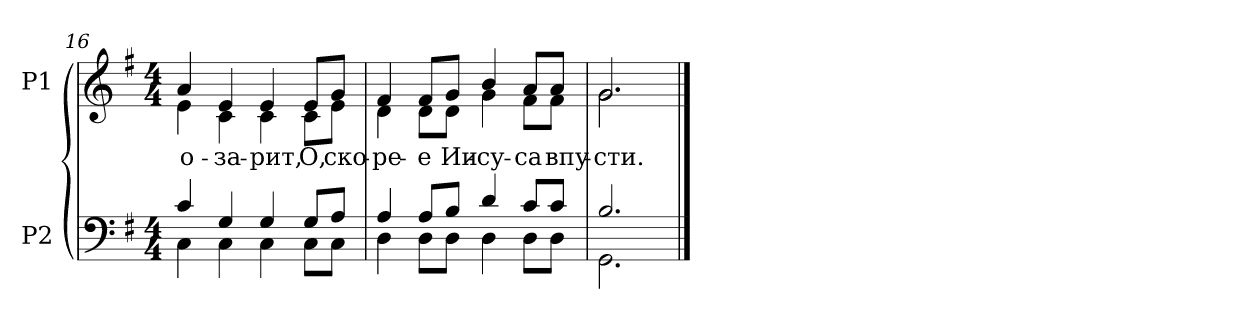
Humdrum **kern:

**kern	**kern	**text
*part2	*part1	*part1
*staff2	*staff1	*staff1
*I"P2	*I"P1	*
*clefF4	*clefG2	*
*k[f#]	*k[f#]	*
*G:	*G:	*
*M4/4	*M4/4	*
=16	=16	=16
*^	*	*
!	!	!	!LO:LY:b:color=#000000
*	*	*^	*
4ci/	4Ci\	4ai/	4ei\	о-
!	!	!	!	!LO:LY:b:color=#000000
4Gi/	4Ci\	4ei/	4ci\	-за-
!	!	!	!	!LO:LY:b:color=#000000
4Gi/	4Ci\	4ei/	4ci\	-рит,
!	!	!	!	!LO:LY:b:color=#000000
8Gi/L	8Ci\L	8ei/L	8ci\L	О,
!	!	!	!	!LO:LY:b:color=#000000
8Ai/J	8Ci\J	8gi/J	8ei\J	ско-
!!LO:LB:g=z	!!
=17	=17	=17	=17	=17
!	!	!	!	!LO:LY:b:color=#000000
4Ai/	4Di\	4f#i/	4di\	-ре-
!	!	!	!	!LO:LY:b:color=#000000
8Ai/L	8Di\L	8f#i/L	8di\L	-е
!	!	!	!	!LO:LY:b:color=#000000
8Bi/J	8Di\J	8gi/J	8di\J	Ии-
!	!	!	!	!LO:LY:b:color=#000000
4di/	4Di\	4bi/	4gi\	-су-
!	!	!	!	!LO:LY:b:color=#000000
8ci/L	8Di\L	8ai/L	8f#i\L	-са
!	!	!	!	!LO:LY:b:color=#000000
8ci/J	8Di\J	8ai/J	8f#i\J	впу-
=18	=18	=18	=18	=18
!	!	!	!	!LO:LY:b:color=#000000
2.Bi/	2.GGi\	2.gi/	2.gi\	-сти.
*v	*v	*	*	*
*	*v	*v	*
==	==	==
*-	*-	*-
